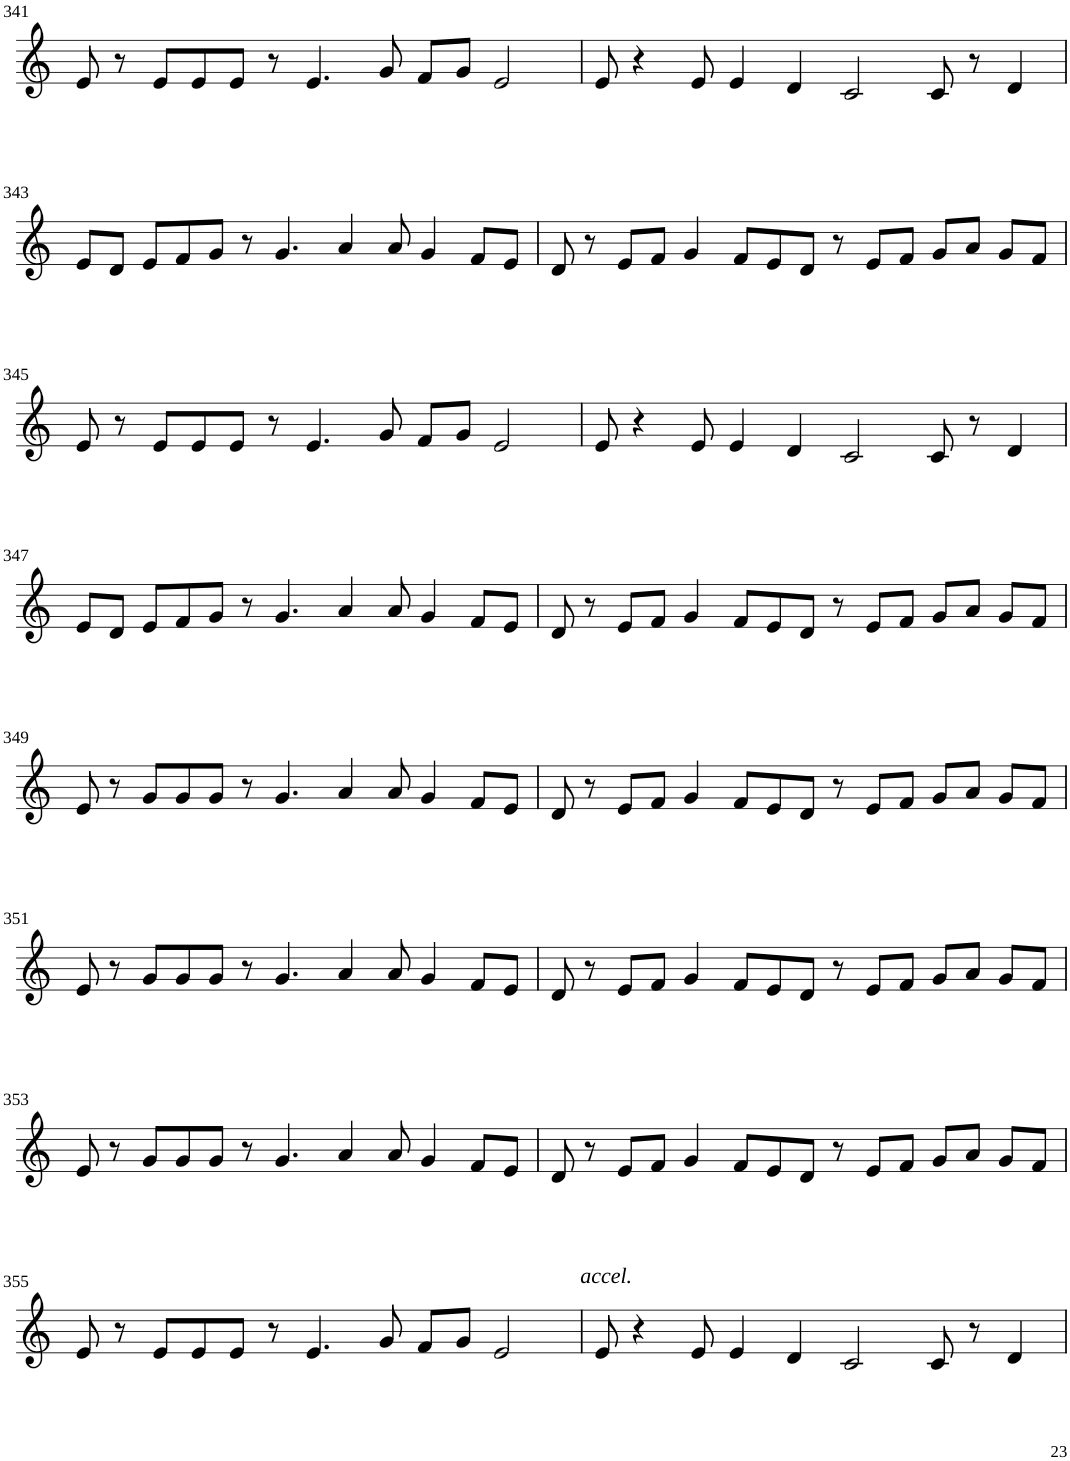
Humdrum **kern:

**kern
*part1
*staff1
*I"Violin
!!LO:PB:g=z
*clefG2
*k[]
*M8/4
=341
8e/
8r
8e/L
8e/
8e/J
8r
4.e/
8g/
8f/L
8g/J
2e/
=342
8e/
4r
8e/
4e/
4d/
2c/
8c/
8r
4d/
!!LO:LB:g=z
=343
8e/L
8d/J
8e/L
8f/
8g/J
8r
4.g/
4a/
8a/
4g/
8f/L
8e/J
=344
8d/
8r
8e/L
8f/J
4g/
8f/L
8e/
8d/J
8r
8e/L
8f/J
8g/L
8a/J
8g/L
8f/J
!!LO:LB:g=z
=345
8e/
8r
8e/L
8e/
8e/J
8r
4.e/
8g/
8f/L
8g/J
2e/
=346
8e/
4r
8e/
4e/
4d/
2c/
8c/
8r
4d/
!!LO:LB:g=z
=347
8e/L
8d/J
8e/L
8f/
8g/J
8r
4.g/
4a/
8a/
4g/
8f/L
8e/J
=348
8d/
8r
8e/L
8f/J
4g/
8f/L
8e/
8d/J
8r
8e/L
8f/J
8g/L
8a/J
8g/L
8f/J
!!LO:LB:g=z
=349
8e/
8r
8g/L
8g/
8g/J
8r
4.g/
4a/
8a/
4g/
8f/L
8e/J
=350
8d/
8r
8e/L
8f/J
4g/
8f/L
8e/
8d/J
8r
8e/L
8f/J
8g/L
8a/J
8g/L
8f/J
!!LO:LB:g=z
=351
8e/
8r
8g/L
8g/
8g/J
8r
4.g/
4a/
8a/
4g/
8f/L
8e/J
=352
8d/
8r
8e/L
8f/J
4g/
8f/L
8e/
8d/J
8r
8e/L
8f/J
8g/L
8a/J
8g/L
8f/J
!!LO:LB:g=z
=353
8e/
8r
8g/L
8g/
8g/J
8r
4.g/
4a/
8a/
4g/
8f/L
8e/J
=354
8d/
8r
8e/L
8f/J
4g/
8f/L
8e/
8d/J
8r
8e/L
8f/J
8g/L
8a/J
8g/L
8f/J
!!LO:LB:g=z
=355
8e/
8r
8e/L
8e/
8e/J
8r
4.e/
8g/
8f/L
8g/J
2e/
!LO:TX:a:i:t=accel.
=356
8e/
4r
8e/
4e/
4d/
2c/
8c/
8r
4d/
=
*-
